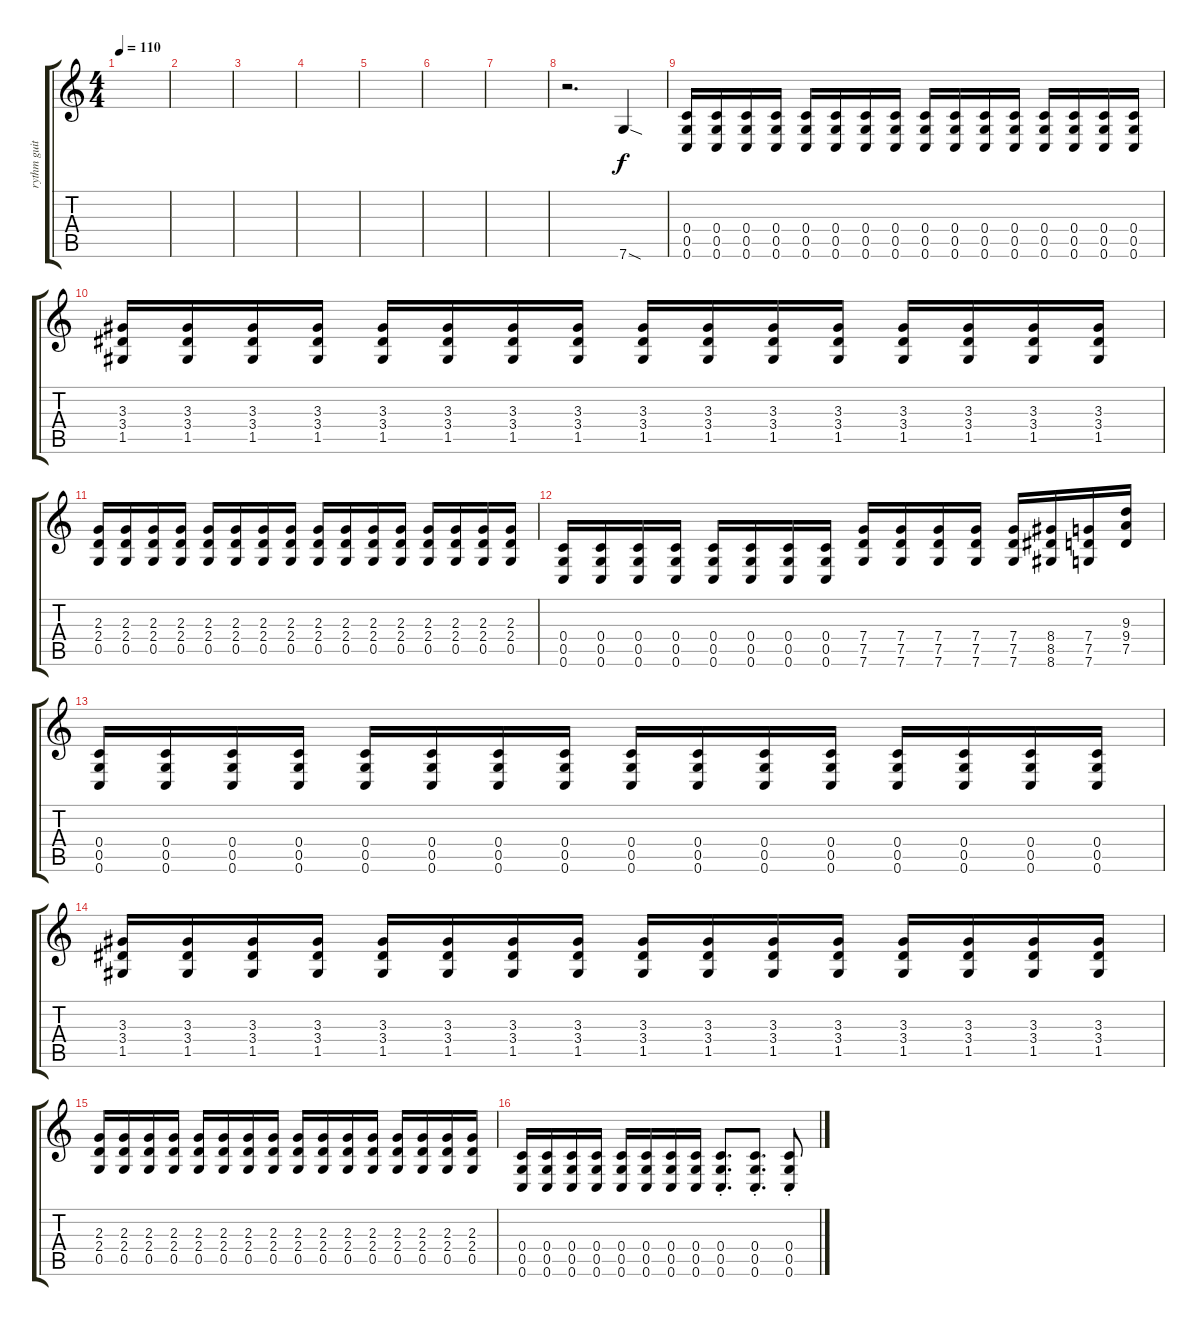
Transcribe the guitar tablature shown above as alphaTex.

\track ("rythm guitar" "rythm guit") {instrument distortionguitar}
\staff {score tabs}
\tuning (D4 A3 F3 C3 G2 C2) {hide}
\ts (4 4)
\tempo 110
\clef g2
\ks c
|
|
|
|
|
|
|
r.2{d} 7.6{sod}.4 |
(0.4 0.5 0.6).16{dy f} (0.4 0.5 0.6).16 (0.4 0.5 0.6).16 (0.4 0.5 0.6).16 (0.4 0.5 0.6).16 (0.4 0.5 0.6).16 (0.4 0.5 0.6).16 (0.4 0.5 0.6).16 (0.4 0.5 0.6).16 (0.4 0.5 0.6).16 (0.4 0.5 0.6).16 (0.4 0.5 0.6).16 (0.4 0.5 0.6).16 (0.4 0.5 0.6).16 (0.4 0.5 0.6).16 (0.4 0.5 0.6).16 |
(3.3 3.4 1.5).16 (3.3 3.4 1.5).16 (3.3 3.4 1.5).16 (3.3 3.4 1.5).16 (3.3 3.4 1.5).16 (3.3 3.4 1.5).16 (3.3 3.4 1.5).16 (3.3 3.4 1.5).16 (3.3 3.4 1.5).16 (3.3 3.4 1.5).16 (3.3 3.4 1.5).16 (3.3 3.4 1.5).16 (3.3 3.4 1.5).16 (3.3 3.4 1.5).16 (3.3 3.4 1.5).16 (3.3 3.4 1.5).16 |
(2.3 2.4 0.5).16 (2.3 2.4 0.5).16 (2.3 2.4 0.5).16 (2.3 2.4 0.5).16 (2.3 2.4 0.5).16 (2.3 2.4 0.5).16 (2.3 2.4 0.5).16 (2.3 2.4 0.5).16 (2.3 2.4 0.5).16 (2.3 2.4 0.5).16 (2.3 2.4 0.5).16 (2.3 2.4 0.5).16 (2.3 2.4 0.5).16 (2.3 2.4 0.5).16 (2.3 2.4 0.5).16 (2.3 2.4 0.5).16 |
(0.4 0.5 0.6).16 (0.4 0.5 0.6).16 (0.4 0.5 0.6).16 (0.4 0.5 0.6).16 (0.4 0.5 0.6).16 (0.4 0.5 0.6).16 (0.4 0.5 0.6).16 (0.4 0.5 0.6).16 (7.4 7.5 7.6).16 (7.4 7.5 7.6).16 (7.4 7.5 7.6).16 (7.4 7.5 7.6).16 (7.4 7.5 7.6).16 (8.4 8.5 8.6).16 (7.4 7.5 7.6).16 (9.3 9.4 7.5).16 |
(0.4 0.5 0.6).16 (0.4 0.5 0.6).16 (0.4 0.5 0.6).16 (0.4 0.5 0.6).16 (0.4 0.5 0.6).16 (0.4 0.5 0.6).16 (0.4 0.5 0.6).16 (0.4 0.5 0.6).16 (0.4 0.5 0.6).16 (0.4 0.5 0.6).16 (0.4 0.5 0.6).16 (0.4 0.5 0.6).16 (0.4 0.5 0.6).16 (0.4 0.5 0.6).16 (0.4 0.5 0.6).16 (0.4 0.5 0.6).16 |
(3.3 3.4 1.5).16 (3.3 3.4 1.5).16 (3.3 3.4 1.5).16 (3.3 3.4 1.5).16 (3.3 3.4 1.5).16 (3.3 3.4 1.5).16 (3.3 3.4 1.5).16 (3.3 3.4 1.5).16 (3.3 3.4 1.5).16 (3.3 3.4 1.5).16 (3.3 3.4 1.5).16 (3.3 3.4 1.5).16 (3.3 3.4 1.5).16 (3.3 3.4 1.5).16 (3.3 3.4 1.5).16 (3.3 3.4 1.5).16 |
(2.3 2.4 0.5).16 (2.3 2.4 0.5).16 (2.3 2.4 0.5).16 (2.3 2.4 0.5).16 (2.3 2.4 0.5).16 (2.3 2.4 0.5).16 (2.3 2.4 0.5).16 (2.3 2.4 0.5).16 (2.3 2.4 0.5).16 (2.3 2.4 0.5).16 (2.3 2.4 0.5).16 (2.3 2.4 0.5).16 (2.3 2.4 0.5).16 (2.3 2.4 0.5).16 (2.3 2.4 0.5).16 (2.3 2.4 0.5).16 |
(0.4 0.5 0.6).16 (0.4 0.5 0.6).16 (0.4 0.5 0.6).16 (0.4 0.5 0.6).16 (0.4 0.5 0.6).16 (0.4 0.5 0.6).16 (0.4 0.5 0.6).16 (0.4 0.5 0.6).16 (0.4{st} 0.5{st} 0.6{st}).8{d} (0.4{st} 0.5{st} 0.6{st}).8{d} (0.4{st} 0.5{st} 0.6{st}).8
